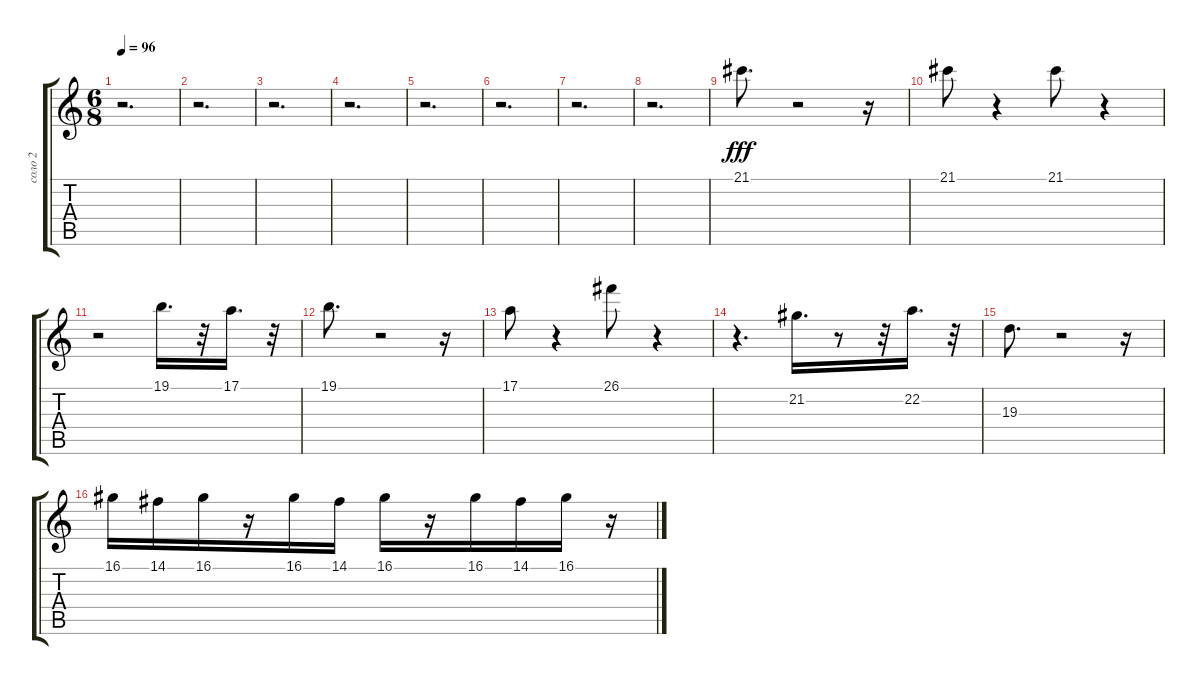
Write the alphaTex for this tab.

\track ("соло 2" "соло 2") {instrument synthstrings2}
\staff {score tabs}
\tuning (E4 B3 G3 D3 A2 E2) {hide}
\ts (6 8)
\tempo 96
\clef g2
\ks c
r.2{d dy f} |
r.2{d} |
r.2{d} |
r.2{d} |
r.2{d} |
r.2{d} |
r.2{d} |
r.2{d} |
21.1.8{d dy fff volume 14} r.2 r.16 |
21.1.8 r.4 21.1.8 r.4 |
r.2 19.1.16{d} r.32 17.1.16{d} r.32 |
19.1.8{d} r.2 r.16 |
17.1.8 r.4 26.1.8 r.4 |
r.4{d} 21.2.16{d} r.8 r.32 22.2.16{d} r.32 |
19.3.8{d} r.2 r.16 |
16.1.16 14.1.16 16.1.16 r.16 16.1.16 14.1.16 16.1.16 r.16 16.1.16 14.1.16 16.1.16 r.16
